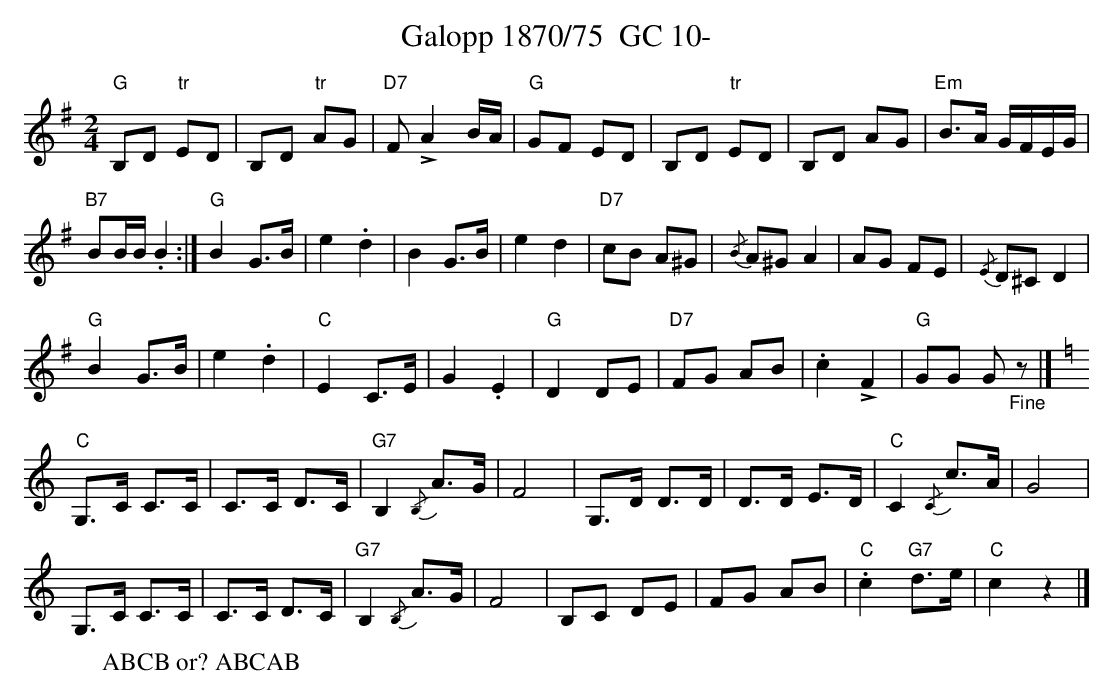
X:1
T:Galopp 1870/75  GC 10-
M:2/4
L:1/8
K:G %%MIDI gchordon
"G"B,D "tr"ED | B,D "tr"AG | "D7"F!>!A2B/2A/2 | "G"GF ED | B,D "tr"ED | B,D AG | "Em"B>A G/2F/2E/2G/2 |
"B7"BB/2B/2 .B2 :| "G"B2G>B | e2.d2 | B2G>B | e2d2 | "D7"cB A^G | {/B}A^GA2 | AG FE | {/E}D^C D2 |
"G"B2G>B | e2 .d2 | "C"E2 C>E | G2.E2 | "G"D2DE | "D7"FG AB | .c2!>!F2 | "G"GG G"_Fine"z |] [K:C]
"C"G,>C C>C | C>C D>C | "G7"B,2 {/B,}A>G | F4 | G,>D D>D | D>D E>D | "C"C2 {/C}c>A | G4 |
G,>C C>C | C>C D>C | "G7"B,2 {/B,}A>G | F4 | B,C DE | FG AB | "C".c2 "G7"d>e | "C"c2z2 |]
W:ABCB or? ABCAB
